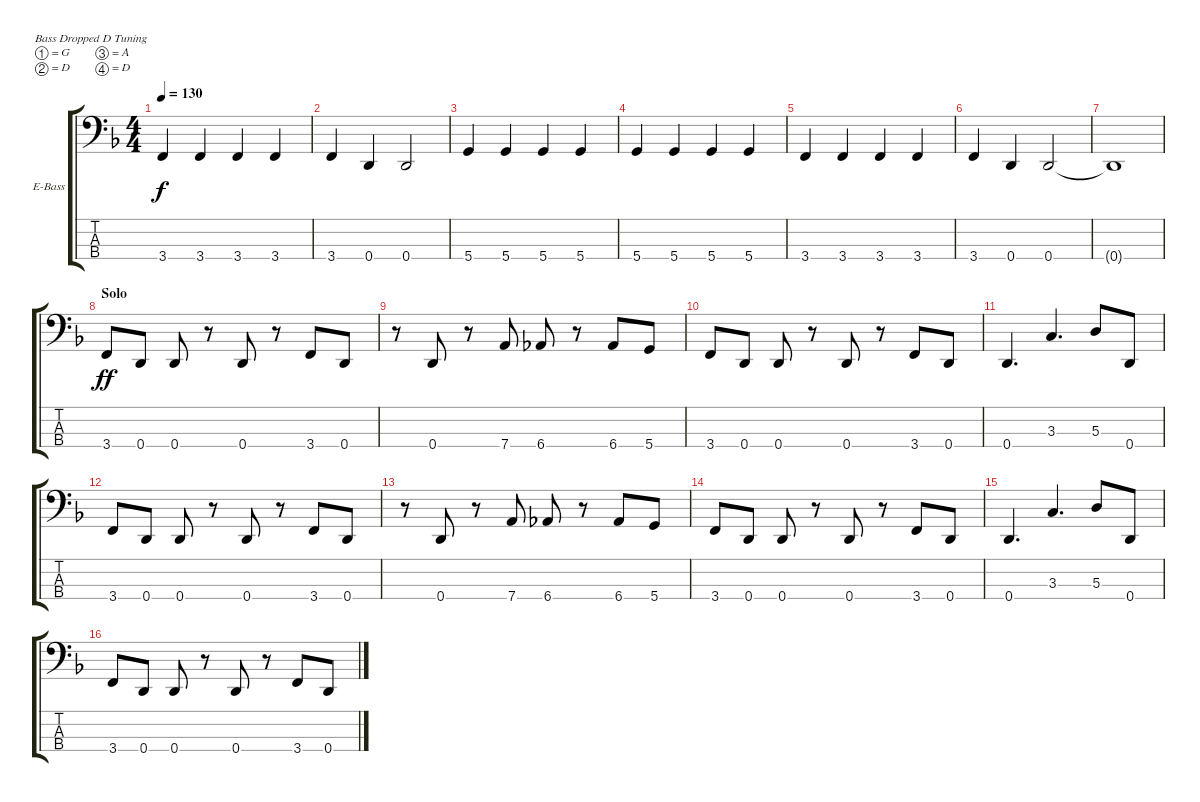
\defaultSystemsLayout 4
\bracketExtendMode groupsimilarinstruments
\firstSystemTrackNameOrientation horizontal
\otherSystemsTrackNameOrientation horizontal
\track ("Bass" "E-Bass") {instrument electricbassfinger}
\staff {score tabs}
\tuning (G2 D2 A1 D1)
\ts (4 4)
\tempo 130
\clef f4
\ks dminor
3.4.4{dy f} 3.4.4 3.4.4 3.4.4 |
3.4.4 0.4.4 0.4.2 |
5.4.4 5.4.4 5.4.4 5.4.4 |
5.4.4 5.4.4 5.4.4 5.4.4 |
3.4.4 3.4.4 3.4.4 3.4.4 |
3.4.4 0.4.4 0.4.2 |
0.4{t}.1 |
\section ("" "Solo")
3.4.8{dy ff} 0.4.8 0.4.8 r.8 0.4.8 r.8 3.4.8 0.4.8 |
r.8 0.4.8 r.8 7.4.8 6.4.8 r.8 6.4.8 5.4.8 |
3.4.8 0.4.8 0.4.8 r.8 0.4.8 r.8 3.4.8 0.4.8 |
0.4.4{d} 3.3.4{d} 5.3.8 0.4.8 |
3.4.8 0.4.8 0.4.8 r.8 0.4.8 r.8 3.4.8 0.4.8 |
r.8 0.4.8 r.8 7.4.8 6.4.8 r.8 6.4.8 5.4.8 |
3.4.8 0.4.8 0.4.8 r.8 0.4.8 r.8 3.4.8 0.4.8 |
0.4.4{d} 3.3.4{d} 5.3.8 0.4.8 |
3.4.8 0.4.8 0.4.8 r.8 0.4.8 r.8 3.4.8 0.4.8
